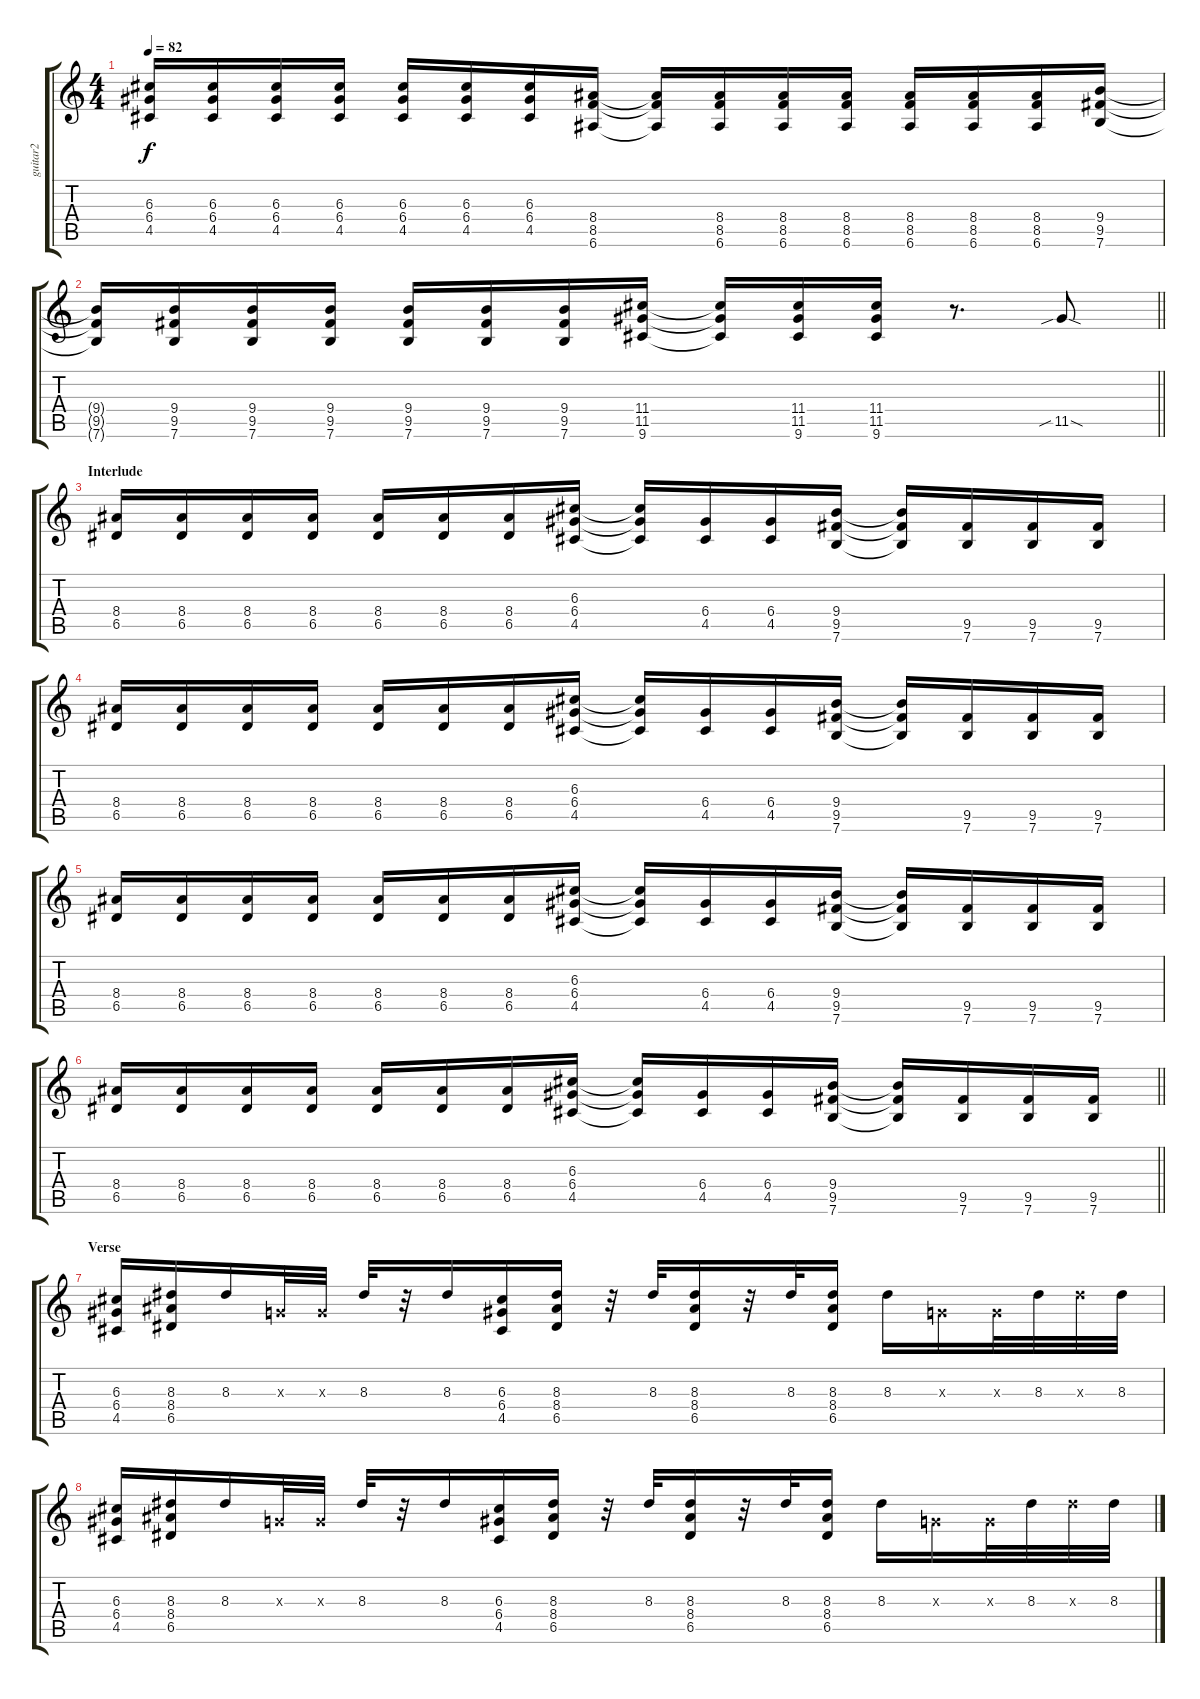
\track ("guitar2" "guitar2") {instrument distortionguitar}
\staff {score tabs}
\tuning (E4 B3 G3 D3 A2 E2) {hide}
\ts (4 4)
\tempo 82
\clef g2
\ks c
(6.3{t} 6.4{t} 4.5{t}).16{dy f} (6.3 6.4 4.5).16 (6.3 6.4 4.5).16 (6.3 6.4 4.5).16 (6.3 6.4 4.5).16 (6.3 6.4 4.5).16 (6.3 6.4 4.5).16 (8.4 8.5 6.6).16 (8.4{t} 8.5{t} 6.6{t}).16 (8.4 8.5 6.6).16 (8.4 8.5 6.6).16 (8.4 8.5 6.6).16 (8.4 8.5 6.6).16 (8.4 8.5 6.6).16 (8.4 8.5 6.6).16 (9.4 9.5 7.6).16 |
\barLineRight lightlight
(9.4{t} 9.5{t} 7.6{t}).16 (9.4 9.5 7.6).16 (9.4 9.5 7.6).16 (9.4 9.5 7.6).16 (9.4 9.5 7.6).16 (9.4 9.5 7.6).16 (9.4 9.5 7.6).16 (11.4 11.5 9.6).16 (11.4{t} 11.5{t} 9.6{t}).16 (11.4 11.5 9.6).16 (11.4 11.5 9.6).16 r.8{d} 11.5{sib sod}.8 |
\section ("" "Interlude")
(8.4 6.5).16 (8.4 6.5).16 (8.4 6.5).16 (8.4 6.5).16 (8.4 6.5).16 (8.4 6.5).16 (8.4 6.5).16 (6.3 6.4 4.5).16 (6.3{t} 6.4{t} 4.5{t}).16 (6.4 4.5).16 (6.4 4.5).16 (9.4 9.5 7.6).16 (9.4{t} 9.5{t} 7.6{t}).16 (9.5 7.6).16 (9.5 7.6).16 (9.5 7.6).16 |
(8.4 6.5).16 (8.4 6.5).16 (8.4 6.5).16 (8.4 6.5).16 (8.4 6.5).16 (8.4 6.5).16 (8.4 6.5).16 (6.3 6.4 4.5).16 (6.3{t} 6.4{t} 4.5{t}).16 (6.4 4.5).16 (6.4 4.5).16 (9.4 9.5 7.6).16 (9.4{t} 9.5{t} 7.6{t}).16 (9.5 7.6).16 (9.5 7.6).16 (9.5 7.6).16 |
(8.4 6.5).16 (8.4 6.5).16 (8.4 6.5).16 (8.4 6.5).16 (8.4 6.5).16 (8.4 6.5).16 (8.4 6.5).16 (6.3 6.4 4.5).16 (6.3{t} 6.4{t} 4.5{t}).16 (6.4 4.5).16 (6.4 4.5).16 (9.4 9.5 7.6).16 (9.4{t} 9.5{t} 7.6{t}).16 (9.5 7.6).16 (9.5 7.6).16 (9.5 7.6).16 |
\barLineRight lightlight
(8.4 6.5).16 (8.4 6.5).16 (8.4 6.5).16 (8.4 6.5).16 (8.4 6.5).16 (8.4 6.5).16 (8.4 6.5).16 (6.3 6.4 4.5).16 (6.3{t} 6.4{t} 4.5{t}).16 (6.4 4.5).16 (6.4 4.5).16 (9.4 9.5 7.6).16 (9.4{t} 9.5{t} 7.6{t}).16 (9.5 7.6).16 (9.5 7.6).16 (9.5 7.6).16 |
\section ("" "Verse")
(6.3 6.4 4.5).16 (8.3 8.4 6.5).16 8.3.16 0.3{x}.32 0.3{x}.32 8.3.32 r.32 8.3.16 (6.3 6.4 4.5).16 (8.3 8.4 6.5).16 r.32 8.3.32 (8.3 8.4 6.5).16 r.32 8.3.32 (8.3 8.4 6.5).16 8.3.16 0.3{x}.16 0.3{x}.32 8.3.32 8.3{x}.32 8.3.32 |
(6.3 6.4 4.5).16 (8.3 8.4 6.5).16 8.3.16 0.3{x}.32 0.3{x}.32 8.3.32 r.32 8.3.16 (6.3 6.4 4.5).16 (8.3 8.4 6.5).16 r.32 8.3.32 (8.3 8.4 6.5).16 r.32 8.3.32 (8.3 8.4 6.5).16 8.3.16 0.3{x}.16 0.3{x}.32 8.3.32 8.3{x}.32 8.3.32
